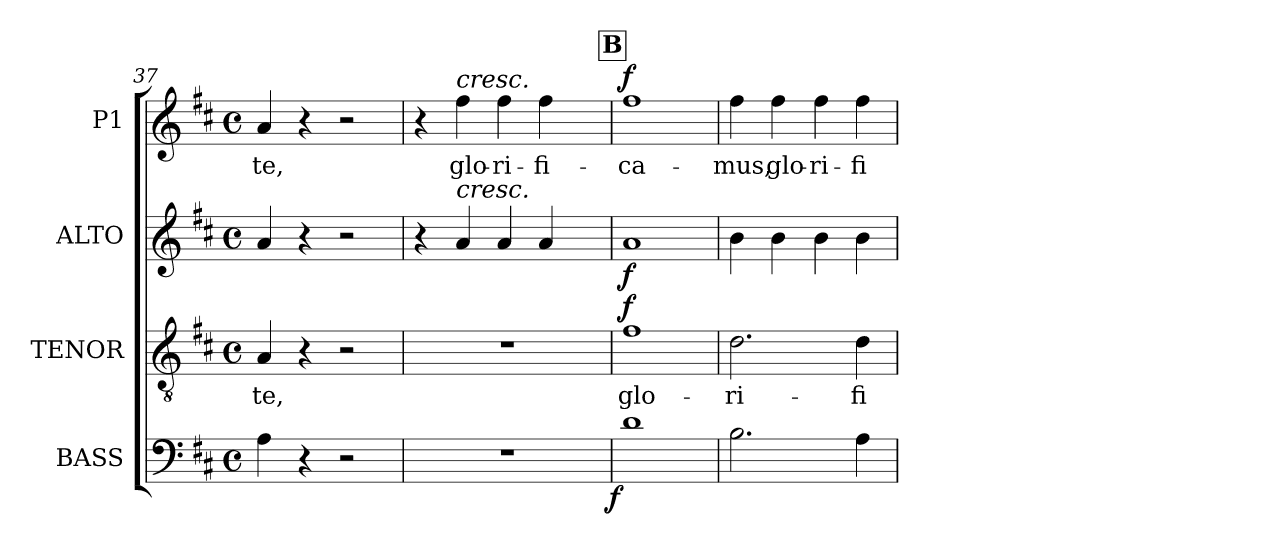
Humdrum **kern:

**kern	**dynam	**kern	**text	**dynam	**kern	**dynam	**kern	**text	**dynam
*part4	*part4	*part3	*part3	*part3	*part2	*part2	*part1	*part1	*part1
*staff4	*staff4	*staff3	*staff3	*staff3	*staff2	*staff2	*staff1	*staff1	*staff1
*I"BASS	*	*I"TENOR	*	*	*I"ALTO	*	*I"P1	*	*
*clefF4	*	*clefGv2	*	*	*clefG2	*	*clefG2	*	*
*	*	*ITrd7c12	*	*	*	*	*	*	*
*k[f#c#]	*	*k[f#c#]	*	*	*k[f#c#]	*	*k[f#c#]	*	*
*D:	*	*D:	*	*	*D:	*	*D:	*	*
*M4/4	*	*M4/4	*	*	*M4/4	*	*M4/4	*	*
*met(c)	*	*met(c)	*	*	*met(c)	*	*met(c)	*	*
=37	=37	=37	=37	=37	=37	=37	=37	=37	=37
!	!	!	!LO:LY:b:color=#000000	!	!	!	!	!	!
!	!	!	!	!	!	!	!	!LO:LY:b:color=#000000	!
4Ai\	.	4AAi/	te,	.	4ai/	.	4ai/	te,	.
4r	.	4r	.	.	4r	.	4r	.	.
2r	.	2r	.	.	2r	.	2r	.	.
=38	=38	=38	=38	=38	=38	=38	=38	=38	=38
*^	*	*	*	*	*	*	*	*	*
1r	2ryy	.	1r	.	.	4r	.	4r	.	.
!	!	!	!	!	!	!	!	!LO:TX:a:i:t=cresc.	!	!
!	!	!	!	!	!	!LO:TX:a:i:t=cresc.	!	!	!	!
!	!	!	!	!	!	!	!	!	!LO:LY:b:color=#000000	!
.	.	.	.	.	.	4ai/	.	4ff#i\	glo-	.
!	!	!	!	!	!	!	!	!	!LO:LY:b:color=#000000	!
.	4ryy	.	.	.	.	4ai/	.	4ff#i\	-ri-	.
!	!	!	!	!	!	!	!	!	!LO:LY:b:color=#000000	!
.	8ryy	.	.	.	.	4ai/	.	4ff#i\	-fi-	.
.	16ryy	.	.	.	.	.	.	.	.	.
.	32ryy	.	.	.	.	.	.	.	.	.
.	64ryy	.	.	.	.	.	.	.	.	.
.	128...ryy	.	.	.	.	.	.	.	.	.
.	1024ryy	f	.	.	.	.	.	.	.	.
*v	*v	*	*	*	*	*	*	*	*	*
!!LO:REH:place=s1:B:color=#000000:enc=box:fs=17.1407:t=B
=39	=39	=39	=39	=39	=39	=39	=39	=39	=39
*^	*	*	*	*	*	*	*	*	*
!	!	!	!	!LO:LY:b:color=#000000	!	!	!	!	!	!
*v	*v	*	*	*	*	*	*	*	*	*
*^	*	*	*	*	*	*	*	*	*
!	!	!	!	!	!	!	!	!	!LO:LY:b:color=#000000	!
*v	*v	*	*	*	*	*	*	*	*	*
1di	.	1F#i	glo-	f	1ai	f	1ff#i	-ca-	f
=40	=40	=40	=40	=40	=40	=40	=40	=40	=40
!	!	!	!LO:LY:b:color=#000000	!	!	!	!	!	!
!	!	!	!	!	!	!	!	!LO:LY:b:color=#000000	!
2.Bi\	.	2.Di\	-ri-	.	4bi\	.	4ff#i\	-mus,	.
!	!	!	!	!	!	!	!	!LO:LY:b:color=#000000	!
.	.	.	.	.	4bi\	.	4ff#i\	glo-	.
!	!	!	!	!	!	!	!	!LO:LY:b:color=#000000	!
.	.	.	.	.	4bi\	.	4ff#i\	-ri-	.
!	!	!	!LO:LY:b:color=#000000	!	!	!	!	!	!
!	!	!	!	!	!	!	!	!LO:LY:b:color=#000000	!
4Ai\	.	4Di\	-fi-	.	4bi\	.	4ff#i\	-fi-	.
=	=	=	=	=	=	=	=	=	=
*-	*-	*-	*-	*-	*-	*-	*-	*-	*-
